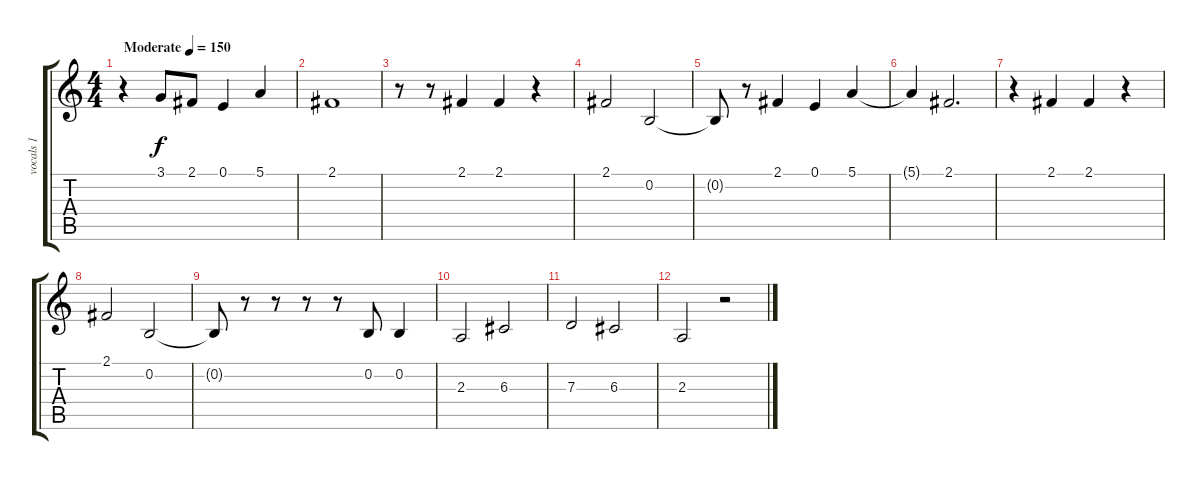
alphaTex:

\track ("vocals 1" "vocals 1") {instrument oboe}
\staff {score tabs}
\tuning (E4 B3 G3 D3 A2 E2) {hide}
\ts (4 4)
\tempo (150 "Moderate")
\clef g2
\ks c
r.4{dy f instrument oboe} 3.1.8 2.1.8 0.1.4 5.1.4 |
2.1.1 |
r.8 r.8 2.1.4 2.1.4 r.4 |
2.1.2 0.2.2 |
0.2{t}.8 r.8 2.1.4 0.1.4 5.1.4 |
5.1{t}.4 2.1.2{d} |
r.4 2.1.4 2.1.4 r.4 |
2.1.2 0.2.2 |
0.2{t}.8 r.8 r.8 r.8 r.8 0.2.8 0.2.4 |
2.3.2 6.3.2 |
7.3.2 6.3.2 |
2.3.2 r.2
